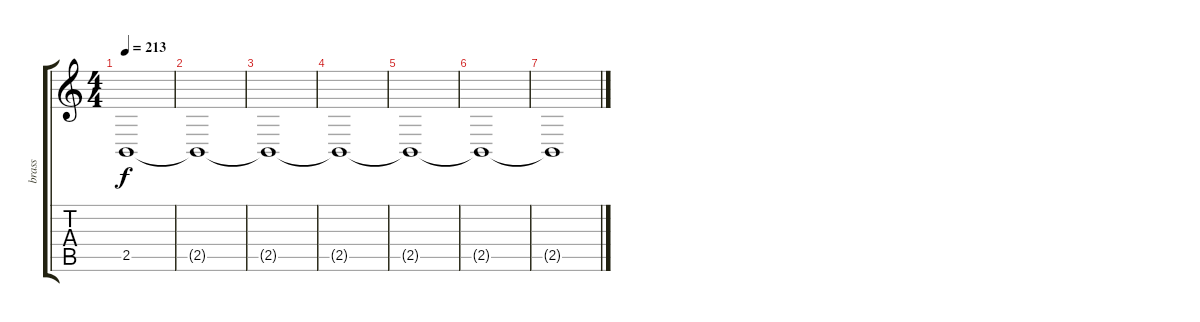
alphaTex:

\track ("brass" "brass") {instrument brasssection}
\staff {score tabs}
\tuning (E4 B3 G3 D3 A2 E2) {hide}
\ts (4 4)
\tempo 213
\clef g2
\ks c
2.5{t}.1{dy f} |
2.5{t}.1 |
2.5{t}.1 |
2.5{t}.1 |
2.5{t}.1 |
2.5{t}.1 |
2.5{t}.1
